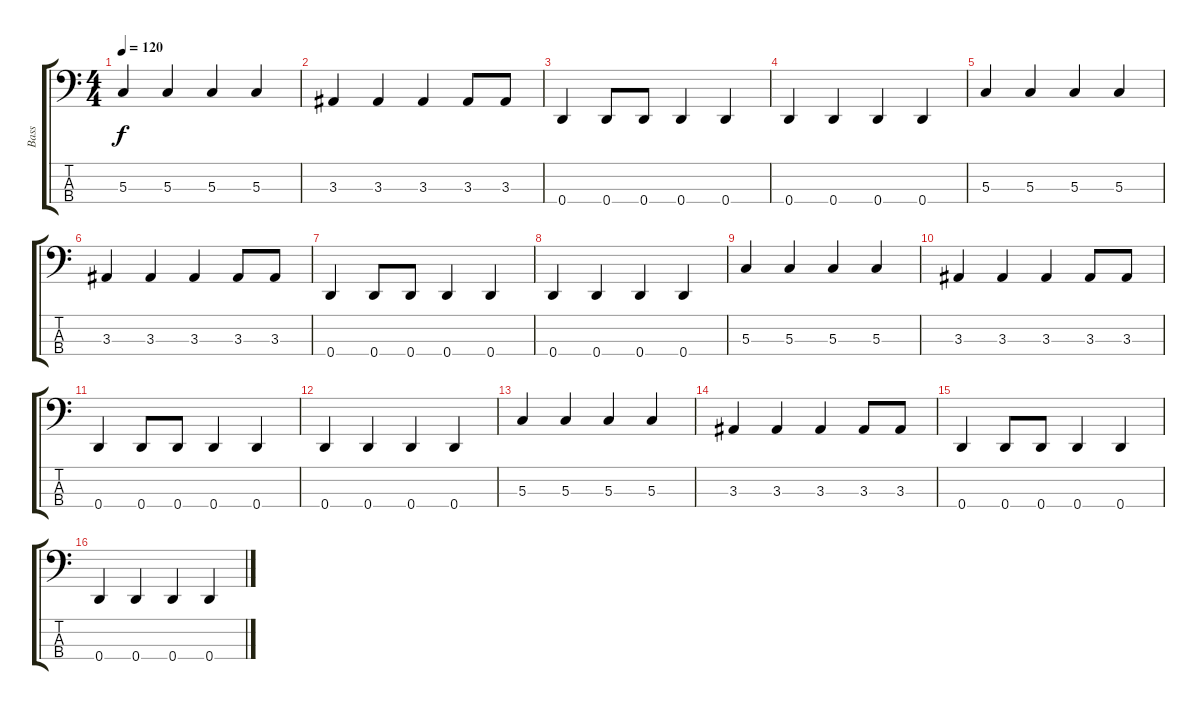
\track ("Bass" "Bass") {instrument electricbassfinger}
\staff {score tabs}
\tuning (F2 C2 G1 D1) {hide}
\ts (4 4)
\tempo 120
\clef f4
\ks c
5.3.4{dy f} 5.3.4 5.3.4 5.3.4 |
3.3.4 3.3.4 3.3.4 3.3.8 3.3.8 |
0.4.4 0.4.8 0.4.8 0.4.4 0.4.4 |
0.4.4 0.4.4 0.4.4 0.4.4 |
5.3.4 5.3.4 5.3.4 5.3.4 |
3.3.4 3.3.4 3.3.4 3.3.8 3.3.8 |
0.4.4 0.4.8 0.4.8 0.4.4 0.4.4 |
0.4.4 0.4.4 0.4.4 0.4.4 |
5.3.4 5.3.4 5.3.4 5.3.4 |
3.3.4 3.3.4 3.3.4 3.3.8 3.3.8 |
0.4.4 0.4.8 0.4.8 0.4.4 0.4.4 |
0.4.4 0.4.4 0.4.4 0.4.4 |
5.3.4 5.3.4 5.3.4 5.3.4 |
3.3.4 3.3.4 3.3.4 3.3.8 3.3.8 |
0.4.4 0.4.8 0.4.8 0.4.4 0.4.4 |
0.4.4 0.4.4 0.4.4 0.4.4
